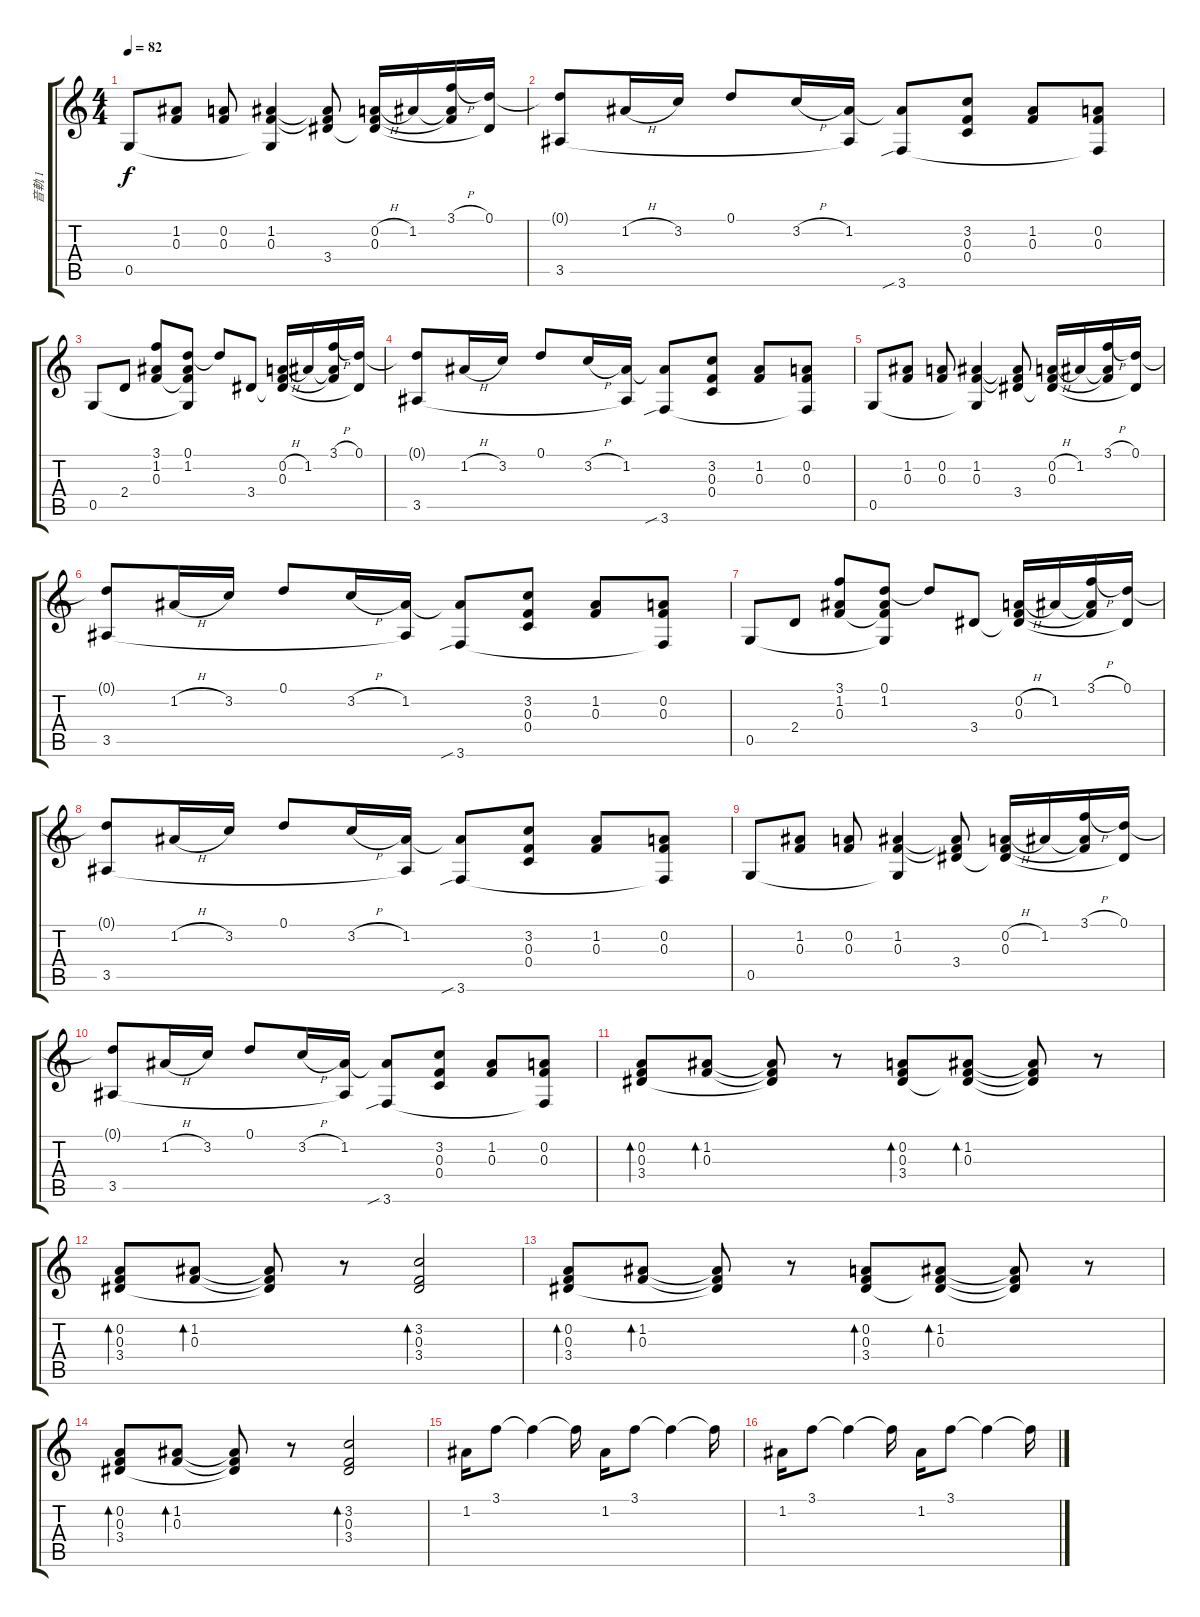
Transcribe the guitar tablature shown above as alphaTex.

\track ("音軌 1" "音軌 1") {instrument electricguitarclean}
\staff {score tabs}
\tuning (D4 A3 F3 C3 G2 D2) {hide}
\ts (4 4)
\tempo 82
\clef g2
\ks c
0.5.8{dy f} (1.2 0.3).8 (0.2 0.3).8 (1.2 0.3 0.5{t}).4 (1.2{t} 0.3{t} 3.4).8 (0.2{h} 0.3 3.4{t}).16 1.2.16 (3.1{h} 1.2{t} 0.3{t}).16 (0.1 3.4{t}).16 |
(0.1{t} 3.5).8 1.2{h}.16 3.2.16 0.1.8 3.2{h}.16 (1.2 3.5{t}).16 (1.2{t} 3.6{sib}).8 (3.2 0.3 0.4).8 (1.2 0.3).8 (0.2 0.3 3.6{t}).8 |
0.5.8 2.4.8 (3.1 1.2 0.3).8 (0.1 1.2 0.3{t} 0.5{t}).8 0.1{t}.8 3.4.8 (0.2{h} 0.3 3.4{t}).16 1.2.16 (3.1{h} 1.2{t} 0.3{t}).16 (0.1 3.4{t}).16 |
(0.1{t} 3.5).8 1.2{h}.16 3.2.16 0.1.8 3.2{h}.16 (1.2 3.5{t}).16 (1.2{t} 3.6{sib}).8 (3.2 0.3 0.4).8 (1.2 0.3).8 (0.2 0.3 3.6{t}).8 |
0.5.8 (1.2 0.3).8 (0.2 0.3).8 (1.2 0.3 0.5{t}).4 (1.2{t} 0.3{t} 3.4).8 (0.2{h} 0.3 3.4{t}).16 1.2.16 (3.1{h} 1.2{t} 0.3{t}).16 (0.1 3.4{t}).16 |
(0.1{t} 3.5).8 1.2{h}.16 3.2.16 0.1.8 3.2{h}.16 (1.2 3.5{t}).16 (1.2{t} 3.6{sib}).8 (3.2 0.3 0.4).8 (1.2 0.3).8 (0.2 0.3 3.6{t}).8 |
0.5.8 2.4.8 (3.1 1.2 0.3).8 (0.1 1.2 0.3{t} 0.5{t}).8 0.1{t}.8 3.4.8 (0.2{h} 0.3 3.4{t}).16 1.2.16 (3.1{h} 1.2{t} 0.3{t}).16 (0.1 3.4{t}).16 |
(0.1{t} 3.5).8 1.2{h}.16 3.2.16 0.1.8 3.2{h}.16 (1.2 3.5{t}).16 (1.2{t} 3.6{sib}).8 (3.2 0.3 0.4).8 (1.2 0.3).8 (0.2 0.3 3.6{t}).8 |
0.5.8 (1.2 0.3).8 (0.2 0.3).8 (1.2 0.3 0.5{t}).4 (1.2{t} 0.3{t} 3.4).8 (0.2{h} 0.3 3.4{t}).16 1.2.16 (3.1{h} 1.2{t} 0.3{t}).16 (0.1 3.4{t}).16 |
(0.1{t} 3.5).8 1.2{h}.16 3.2.16 0.1.8 3.2{h}.16 (1.2 3.5{t}).16 (1.2{t} 3.6{sib}).8 (3.2 0.3 0.4).8 (1.2 0.3).8 (0.2 0.3 3.6{t}).8 |
(0.2 0.3 3.4).8{bd 120} (1.2 0.3).8{bd 120} (1.2{t} 0.3{t} 3.4{t}).8 r.8 (0.2 0.3 3.4).8{bd 120} (1.2 0.3 3.4{t}).8{bd 120} (1.2{t} 0.3{t} 3.4{t}).8 r.8 |
(0.2 0.3 3.4).8{bd 120} (1.2 0.3).8{bd 120} (1.2{t} 0.3{t} 3.4{t}).8 r.8 (3.2 0.3 3.4).2{bd 120} |
(0.2 0.3 3.4).8{bd 120} (1.2 0.3).8{bd 120} (1.2{t} 0.3{t} 3.4{t}).8 r.8 (0.2 0.3 3.4).8{bd 120} (1.2 0.3 3.4{t}).8{bd 120} (1.2{t} 0.3{t} 3.4{t}).8 r.8 |
(0.2 0.3 3.4).8{bd 120} (1.2 0.3).8{bd 120} (1.2{t} 0.3{t} 3.4{t}).8 r.8 (3.2 0.3 3.4).2{bd 120} |
1.2.16 3.1.8 3.1{t}.4 3.1{t}.16 1.2.16 3.1.8 3.1{t}.4 3.1{t}.16 |
1.2.16 3.1.8 3.1{t}.4 3.1{t}.16 1.2.16 3.1.8 3.1{t}.4 3.1{t}.16
